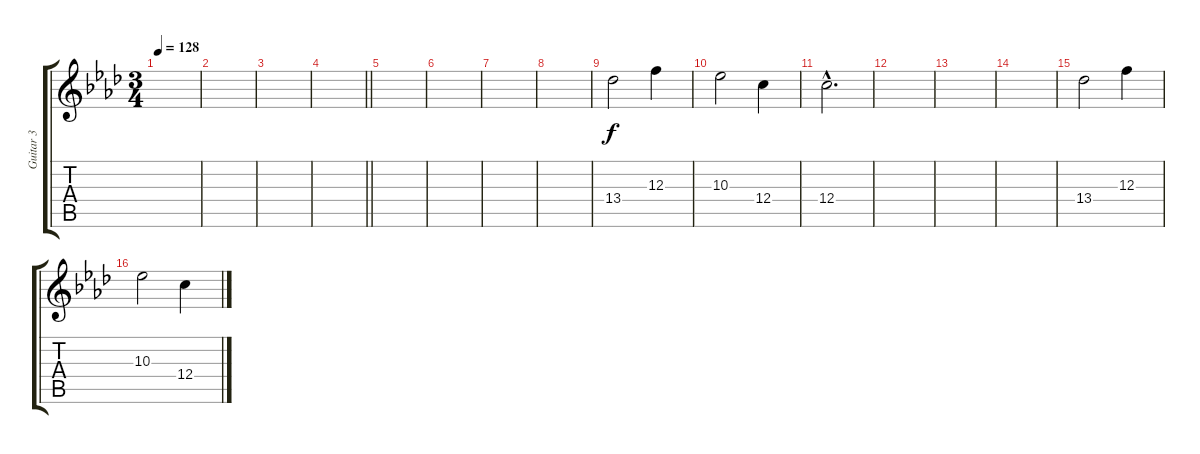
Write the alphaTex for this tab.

\track ("Guitar 3" "Guitar 3") {instrument acousticguitarsteel}
\staff {score tabs}
\tuning (D4 A3 F3 C3 G2 D2) {hide}
\ts (3 4)
\tempo 128
\clef g2
\ks fminor
|
|
|
\barLineRight lightlight
|
|
|
|
|
13.4.2 12.3.4 |
10.3.2 12.4.4 |
12.4{hac}.2{d} |
|
|
|
13.4.2 12.3.4 |
10.3.2 12.4.4
